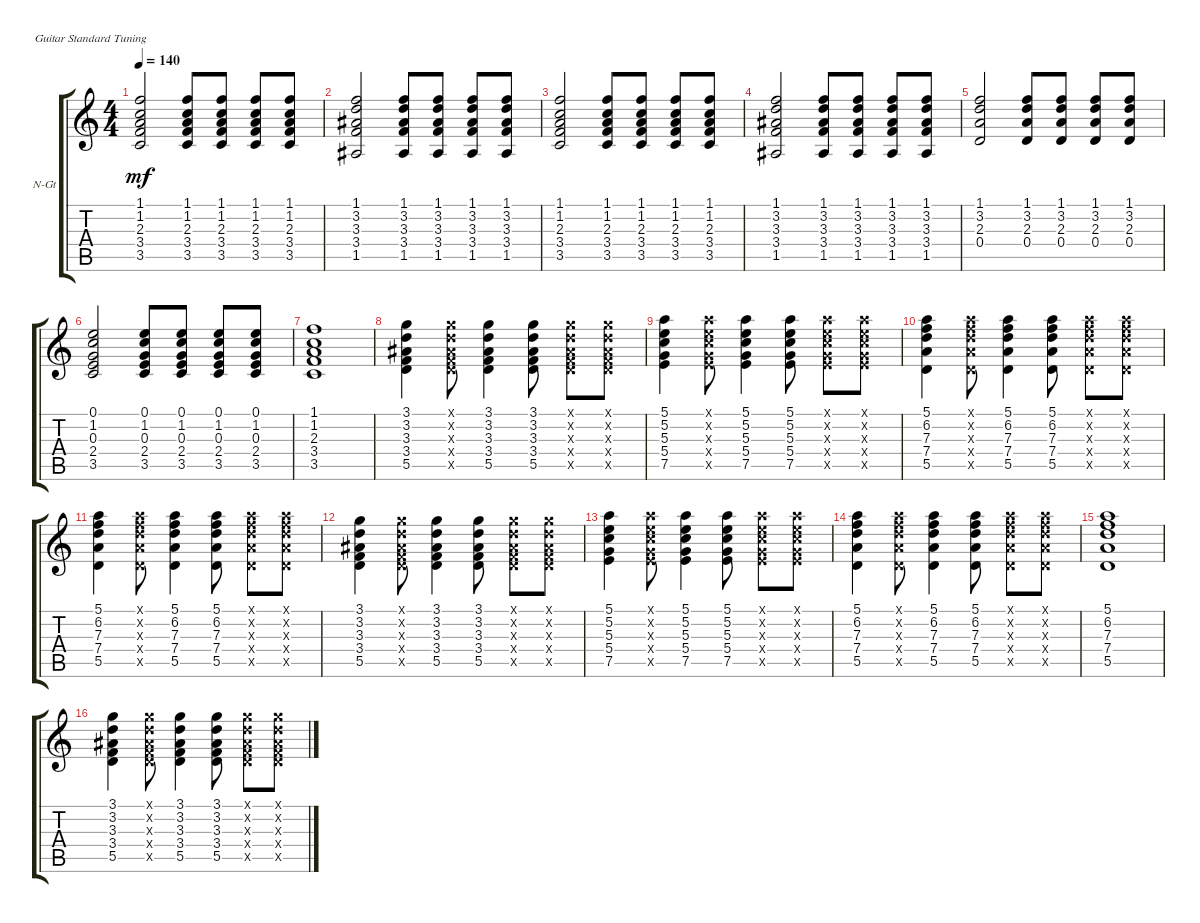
\defaultSystemsLayout 4
\bracketExtendMode groupsimilarinstruments
\firstSystemTrackNameOrientation horizontal
\otherSystemsTrackNameOrientation horizontal
\track ("Nylon Guitar" "N-Gt") {instrument acousticguitarnylon}
\staff {score tabs}
\tuning (E4 B3 G3 D3 A2 E2)
\ts (4 4)
\tempo 140
\clef g2
\ks c
(3.5 3.4 2.3 1.2 1.1).2{dy mf} (3.5 3.4 2.3 1.2 1.1).8 (3.5 3.4 2.3 1.2 1.1).8 (3.5 3.4 2.3 1.2 1.1).8 (3.5 3.4 2.3 1.2 1.1).8 |
(1.5 3.4 3.3 3.2 1.1).2 (1.5 3.4 3.3 3.2 1.1).8 (1.5 3.4 3.3 3.2 1.1).8 (1.5 3.4 3.3 3.2 1.1).8 (1.5 3.4 3.3 3.2 1.1).8 |
(3.5 3.4 2.3 1.2 1.1).2 (3.5 3.4 2.3 1.2 1.1).8 (3.5 3.4 2.3 1.2 1.1).8 (3.5 3.4 2.3 1.2 1.1).8 (3.5 3.4 2.3 1.2 1.1).8 |
(1.5 3.4 3.3 3.2 1.1).2 (1.5 3.4 3.3 3.2 1.1).8 (1.5 3.4 3.3 3.2 1.1).8 (3.4 3.3 3.2 1.1 1.5).8 (3.4 3.3 3.2 1.1 1.5).8 |
(0.4 2.3 3.2 1.1).2 (0.4 2.3 3.2 1.1).8 (0.4 2.3 3.2 1.1).8 (0.4 2.3 3.2 1.1).8 (0.4 2.3 3.2 1.1).8 |
(3.5 2.4 0.3 1.2 0.1).2 (3.5 2.4 0.3 1.2 0.1).8 (3.5 2.4 0.3 1.2 0.1).8 (3.5 2.4 0.3 1.2 0.1).8 (3.5 2.4 0.3 1.2 0.1).8 |
(3.5 3.4 2.3 1.2 1.1).1 |
(5.5 3.4 3.3 3.2 3.1).4 (5.5{x} 3.4{x} 3.3{x} 3.2{x} 3.1{x}).8 (5.5 3.4 3.3 3.2 3.1).4 (5.5 3.4 3.3 3.2 3.1).8 (5.5{x} 3.4{x} 3.3{x} 3.2{x} 3.1{x}).8 (5.5{x} 3.4{x} 3.3{x} 3.2{x} 3.1{x}).8 |
(7.5 5.4 5.3 5.2 5.1).4 (7.5{x} 5.4{x} 5.3{x} 5.2{x} 5.1{x}).8 (7.5 5.4 5.3 5.2 5.1).4 (7.5 5.4 5.3 5.2 5.1).8 (7.5{x} 5.4{x} 5.3{x} 5.2{x} 5.1{x}).8 (7.5{x} 5.4{x} 5.3{x} 5.2{x} 5.1{x}).8 |
(5.5 7.4 7.3 6.2 5.1).4 (5.5{x} 7.4{x} 7.3{x} 6.2{x} 5.1{x}).8 (5.5 7.4 7.3 6.2 5.1).4 (5.5 7.4 7.3 6.2 5.1).8 (5.5{x} 7.4{x} 7.3{x} 6.2{x} 5.1{x}).8 (5.5{x} 7.4{x} 7.3{x} 6.2{x} 5.1{x}).8 |
(5.5 7.4 7.3 6.2 5.1).4 (5.5{x} 7.4{x} 7.3{x} 6.2{x} 5.1{x}).8 (5.5 7.4 7.3 6.2 5.1).4 (5.5 7.4 7.3 6.2 5.1).8 (5.5{x} 7.4{x} 7.3{x} 6.2{x} 5.1{x}).8 (5.5{x} 7.4{x} 7.3{x} 6.2{x} 5.1{x}).8 |
(5.5 3.4 3.3 3.2 3.1).4 (5.5{x} 3.4{x} 3.3{x} 3.2{x} 3.1{x}).8 (5.5 3.4 3.3 3.2 3.1).4 (5.5 3.4 3.3 3.2 3.1).8 (5.5{x} 3.4{x} 3.3{x} 3.2{x} 3.1{x}).8 (5.5{x} 3.4{x} 3.3{x} 3.2{x} 3.1{x}).8 |
(7.5 5.4 5.3 5.2 5.1).4 (7.5{x} 5.4{x} 5.3{x} 5.2{x} 5.1{x}).8 (7.5 5.4 5.3 5.2 5.1).4 (7.5 5.4 5.3 5.2 5.1).8 (7.5{x} 5.4{x} 5.3{x} 5.2{x} 5.1{x}).8 (7.5{x} 5.4{x} 5.3{x} 5.2{x} 5.1{x}).8 |
(5.5 7.4 7.3 6.2 5.1).4 (5.5{x} 7.4{x} 7.3{x} 6.2{x} 5.1{x}).8 (5.5 7.4 7.3 6.2 5.1).4 (5.5 7.4 7.3 6.2 5.1).8 (5.5{x} 7.4{x} 7.3{x} 6.2{x} 5.1{x}).8 (5.5{x} 7.4{x} 7.3{x} 6.2{x} 5.1{x}).8 |
(5.5 7.4 7.3 6.2 5.1).1 |
(5.5 3.4 3.3 3.2 3.1).4 (5.5{x} 3.4{x} 3.3{x} 3.2{x} 3.1{x}).8 (5.5 3.4 3.3 3.2 3.1).4 (5.5 3.4 3.3 3.2 3.1).8 (5.5{x} 3.4{x} 3.3{x} 3.2{x} 3.1{x}).8 (5.5{x} 3.4{x} 3.3{x} 3.2{x} 3.1{x}).8
